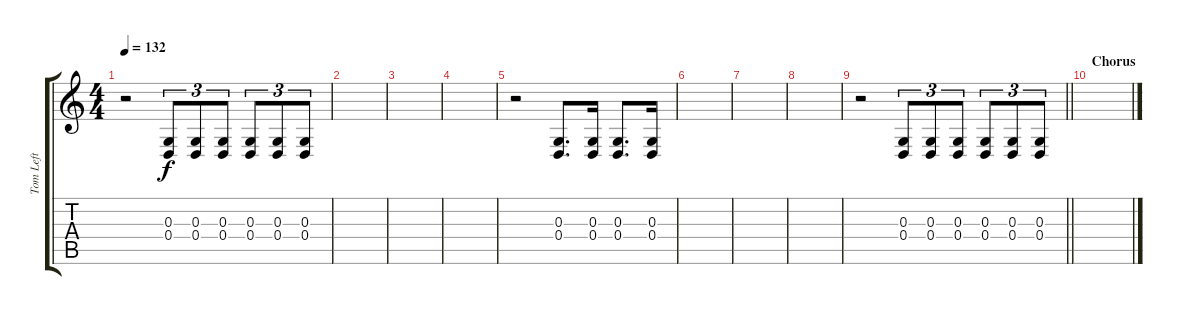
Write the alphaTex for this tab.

\track ("Tom Left" "Tom Left") {instrument melodictom}
\staff {score tabs}
\tuning (E4 B3 G3 D3 A2 E2) {hide}
\ts (4 4)
\tempo 132
\clef g2
\ks c
r.2{dy f} (0.3 0.4).8{tu (3 2)} (0.3 0.4).8{tu (3 2)} (0.3 0.4).8{tu (3 2)} (0.3 0.4).8{tu (3 2)} (0.3 0.4).8{tu (3 2)} (0.3 0.4).8{tu (3 2)} |
|
|
|
r.2 (0.3 0.4).8{d} (0.3 0.4).16 (0.3 0.4).8{d} (0.3 0.4).16 |
|
|
|
\barLineRight lightlight
r.2 (0.3 0.4).8{tu (3 2)} (0.3 0.4).8{tu (3 2)} (0.3 0.4).8{tu (3 2)} (0.3 0.4).8{tu (3 2)} (0.3 0.4).8{tu (3 2)} (0.3 0.4).8{tu (3 2)} |
\section ("" "Chorus")
